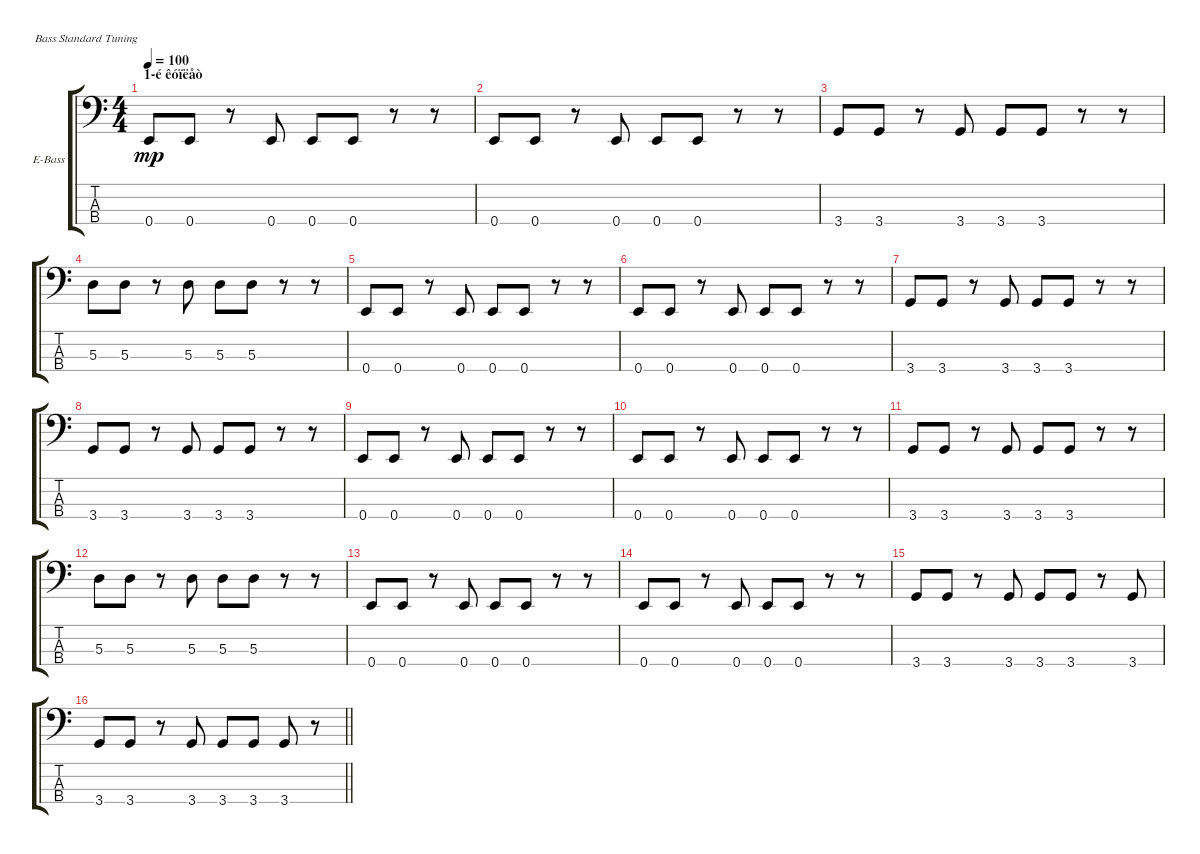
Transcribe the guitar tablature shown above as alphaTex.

\bracketExtendMode groupsimilarinstruments
\firstSystemTrackNameOrientation horizontal
\otherSystemsTrackNameOrientation horizontal
\track ("Electric Bass" "E-Bass") {instrument electricbassfinger}
\staff {score tabs}
\tuning (G2 D2 A1 E1)
\ts (4 4)
\section ("" "1-é êóïëåò")
\tempo 100
\clef f4
\scale
0.333333
\ks c
0.4.8{dy mp} 0.4.8 r.8 0.4.8 0.4.8 0.4.8 r.8 r.8 |
\scale
0.333333 0.4.8 0.4.8 r.8 0.4.8 0.4.8 0.4.8 r.8 r.8 |
\scale
0.333333 3.4.8 3.4.8 r.8 3.4.8 3.4.8 3.4.8 r.8 r.8 |
\scale
0.333333 5.3.8 5.3.8 r.8 5.3.8 5.3.8 5.3.8 r.8 r.8 |
\scale
0.333333 0.4.8 0.4.8 r.8 0.4.8 0.4.8 0.4.8 r.8 r.8 |
\scale
0.333333 0.4.8 0.4.8 r.8 0.4.8 0.4.8 0.4.8 r.8 r.8 |
\scale
0.333333 3.4.8 3.4.8 r.8 3.4.8 3.4.8 3.4.8 r.8 r.8 |
\scale
0.333333 3.4.8 3.4.8 r.8 3.4.8 3.4.8 3.4.8 r.8 r.8 |
\scale
0.333333 0.4.8 0.4.8 r.8 0.4.8 0.4.8 0.4.8 r.8 r.8 |
\scale
0.333333 0.4.8 0.4.8 r.8 0.4.8 0.4.8 0.4.8 r.8 r.8 |
\scale
0.333333 3.4.8 3.4.8 r.8 3.4.8 3.4.8 3.4.8 r.8 r.8 |
\scale
0.333333 5.3.8 5.3.8 r.8 5.3.8 5.3.8 5.3.8 r.8 r.8 |
\scale
0.333333 0.4.8 0.4.8 r.8 0.4.8 0.4.8 0.4.8 r.8 r.8 |
\scale
0.333333 0.4.8 0.4.8 r.8 0.4.8 0.4.8 0.4.8 r.8 r.8 |
\scale
0.333333 3.4.8 3.4.8 r.8 3.4.8 3.4.8 3.4.8 r.8 3.4.8 |
\scale
0.333333
\barLineRight lightlight
3.4.8 3.4.8 r.8 3.4.8 3.4.8 3.4.8 3.4.8 r.8
